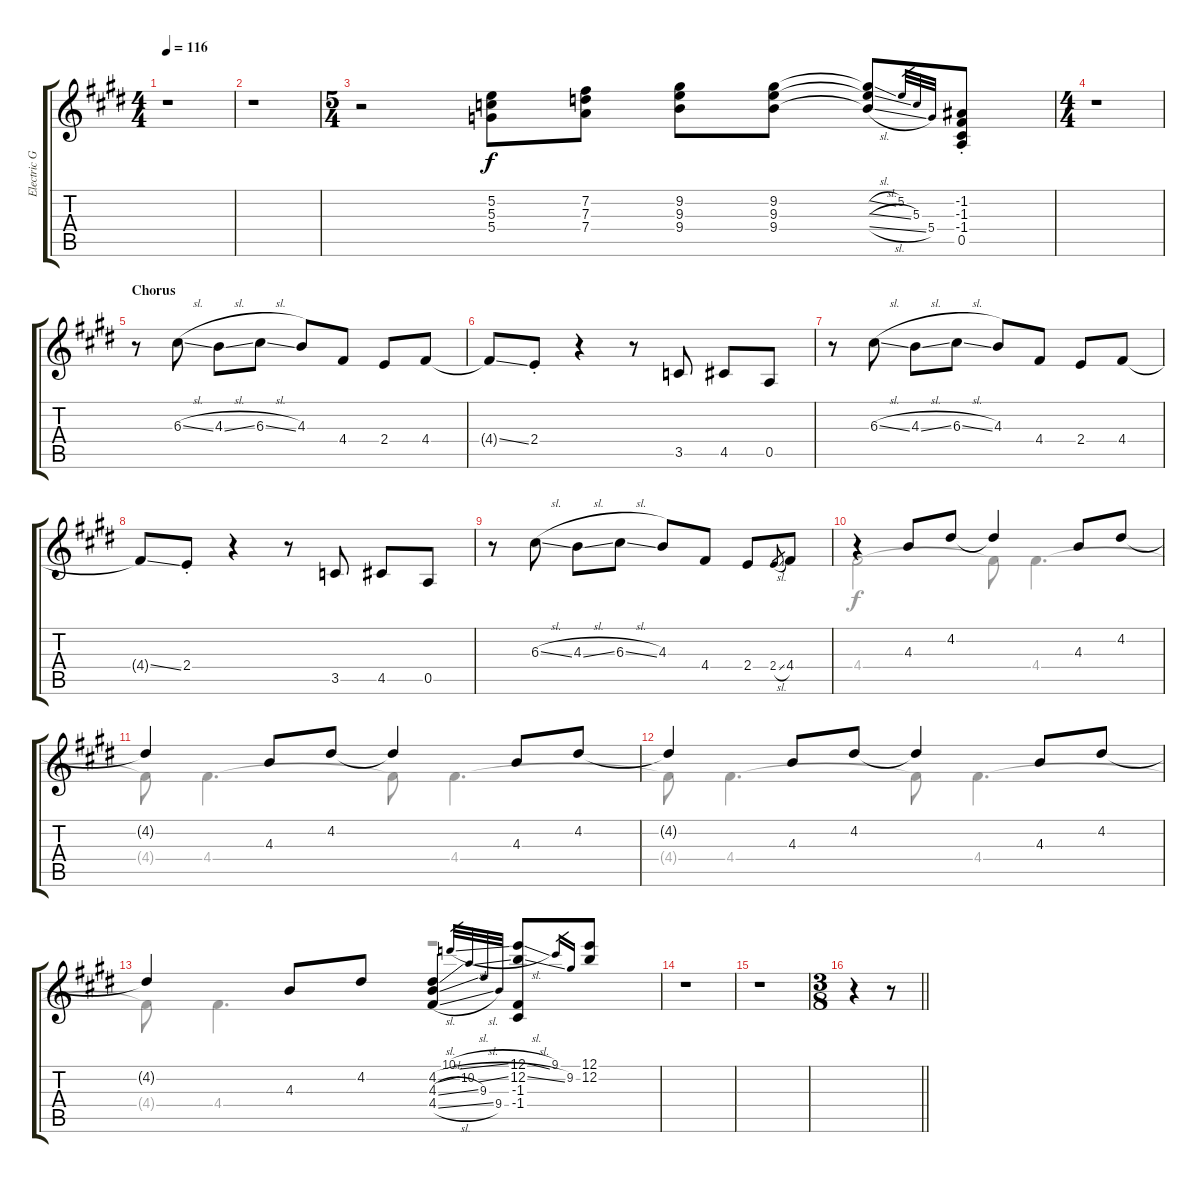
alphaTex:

\track ("Electric Guitar 4" "Electric G") {instrument overdrivenguitar}
\staff {score tabs}
\tuning (E4 B3 G3 D3 A2 E2) {hide}
\voice
\ts (4 4)
\tempo 116
\clef g2
\ks c#minor
r.1{dy f} |
r.1 |
\ts (5 4)
\ks e
r.2 (5.2 5.3 5.4).8 (7.2 7.3 7.4).8 (9.2 9.3 9.4).8 (9.2 9.3 9.4).8 (9.2{sl t} 9.3{sl t} 9.4{sl t}).8 5.2.32{gr} 5.3.32{gr} 5.4.32{gr} (-1.2 -1.3 -1.4 0.5{st}).8 |
\ts (4 4)
\ks c#minor
r.1 |
\section ("" "Chorus")
r.8 6.3{sl}.8 4.3{sl}.8 6.3{sl}.8 4.3.8 4.4.8 2.4.8 4.4.8 |
\ks e
4.4{ss t}.8 2.4{st}.8 r.4 r.8 3.5.8 4.5.8 0.5.8 |
\ks c#minor
r.8 6.3{sl}.8 4.3{sl}.8 6.3{sl}.8 4.3.8 4.4.8 2.4.8 4.4.8 |
4.4{ss t}.8 2.4{st}.8 r.4 r.8 3.5.8 4.5.8 0.5.8 |
\ks e
r.8 6.3{sl}.8 4.3{sl}.8 6.3{sl}.8 4.3.8 4.4.8 2.4.8 2.4{sl}.8{gr} 4.4.8 |
\ks c#minor
r.4 4.3.8 4.2.8 4.2{t}.4 4.3.8 4.2.8 |
4.2{t}.4 4.3.8 4.2.8 4.2{t}.4 4.3.8 4.2.8 |
\ks e
4.2{t}.4 4.3.8 4.2.8 4.2{t}.4 4.3.8 4.2.8 |
\ks c#minor
4.2{t}.4 4.3.8 4.2.8 (4.2{sl} 4.3{sl} 4.4{sl}).4 10.1{sl}.32{gr} 10.2{sl}.32{gr} 9.3.32{gr} 9.4.32{gr} (12.1{sl} 12.2{sl} -1.3 -1.4).8 9.1.16{gr} 9.2.16{gr} (12.1 12.2).8 |
\ks e
r.1 |
\ks c#minor
r.1 |
\ts (3 8)
\barLineRight lightlight
r.4 r.8
\voice
\clef g2
\ottava regular
\simile none
\ks c#minor
|
|
\ks e
|
\ks c#minor
|
|
\ks e
|
\ks c#minor
|
|
\ks e
|
\ks c#minor
4.4.2 4.4{t}.8 4.4.4{d} |
4.4{t}.8 4.4.4{d} 4.4{t}.8 4.4.4{d} |
\ks e
4.4{t}.8 4.4.4{d} 4.4{t}.8 4.4.4{d} |
\ks c#minor
4.4{t}.8 4.4.4{d} r.2 |
\ks e
|
\ks c#minor
|
\barLineRight lightlight
